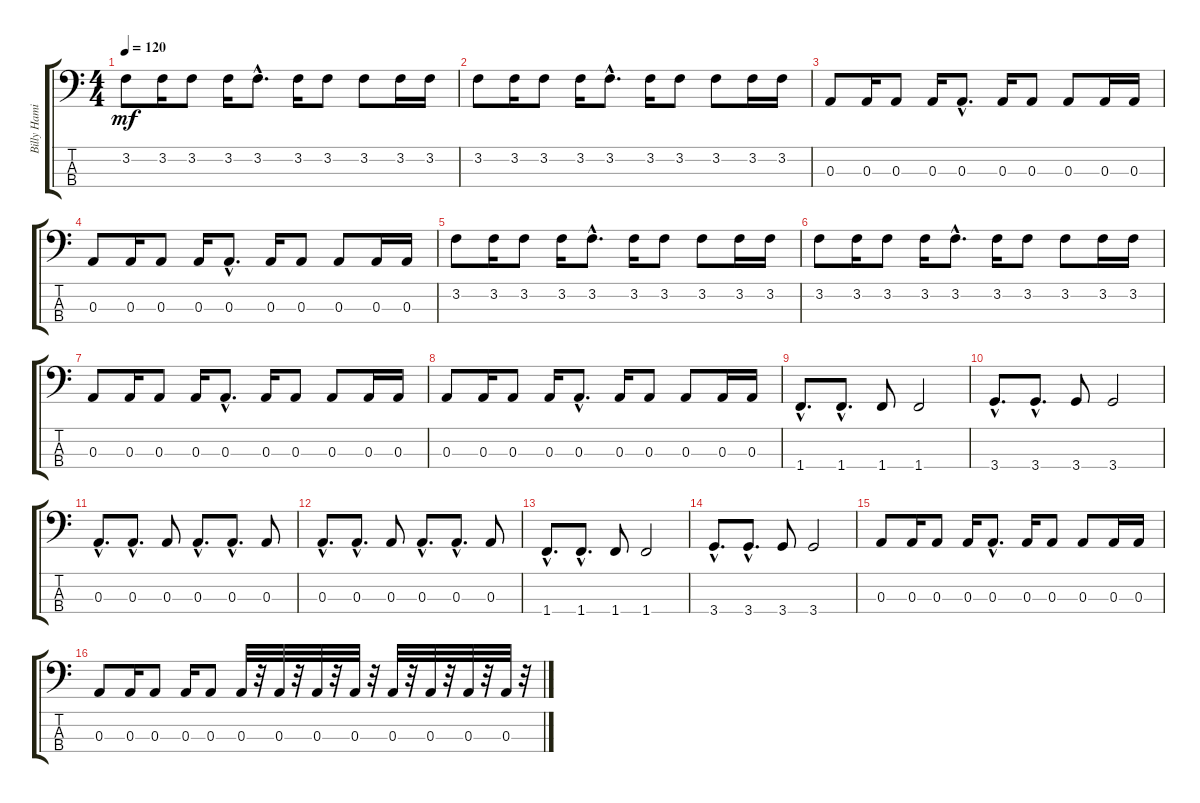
\track ("Billy Hamilton" "Billy Hami") {instrument electricbasspick}
\staff {score tabs}
\tuning (G2 D2 A1 E1) {hide}
\ts (4 4)
\tempo 120
\clef f4
\ks c
3.2.8{dy mf} 3.2.16 3.2.8 3.2.16 3.2{hac}.8{d} 3.2.16 3.2.8 3.2.8 3.2.16 3.2.16 |
3.2.8 3.2.16 3.2.8 3.2.16 3.2{hac}.8{d} 3.2.16 3.2.8 3.2.8 3.2.16 3.2.16 |
0.3.8 0.3.16 0.3.8 0.3.16 0.3{hac}.8{d} 0.3.16 0.3.8 0.3.8 0.3.16 0.3.16 |
0.3.8 0.3.16 0.3.8 0.3.16 0.3{hac}.8{d} 0.3.16 0.3.8 0.3.8 0.3.16 0.3.16 |
3.2.8 3.2.16 3.2.8 3.2.16 3.2{hac}.8{d} 3.2.16 3.2.8 3.2.8 3.2.16 3.2.16 |
3.2.8 3.2.16 3.2.8 3.2.16 3.2{hac}.8{d} 3.2.16 3.2.8 3.2.8 3.2.16 3.2.16 |
0.3.8 0.3.16 0.3.8 0.3.16 0.3{hac}.8{d} 0.3.16 0.3.8 0.3.8 0.3.16 0.3.16 |
0.3.8 0.3.16 0.3.8 0.3.16 0.3{hac}.8{d} 0.3.16 0.3.8 0.3.8 0.3.16 0.3.16 |
1.4{hac}.8{d} 1.4{hac}.8{d} 1.4.8 1.4.2 |
3.4{hac}.8{d} 3.4{hac}.8{d} 3.4.8 3.4.2 |
0.3{hac}.8{d} 0.3{hac}.8{d} 0.3.8 0.3{hac}.8{d} 0.3{hac}.8{d} 0.3.8 |
0.3{hac}.8{d} 0.3{hac}.8{d} 0.3.8 0.3{hac}.8{d} 0.3{hac}.8{d} 0.3.8 |
1.4{hac}.8{d} 1.4{hac}.8{d} 1.4.8 1.4.2 |
3.4{hac}.8{d} 3.4{hac}.8{d} 3.4.8 3.4.2 |
0.3.8 0.3.16 0.3.8 0.3.16 0.3{hac}.8{d} 0.3.16 0.3.8 0.3.8 0.3.16 0.3.16 |
0.3.8 0.3.16 0.3.8 0.3.16 0.3.8 0.3.32 r.32 0.3.32 r.32 0.3.32 r.32 0.3.32 r.32 0.3.32 r.32 0.3.32 r.32 0.3.32 r.32 0.3.32 r.32
